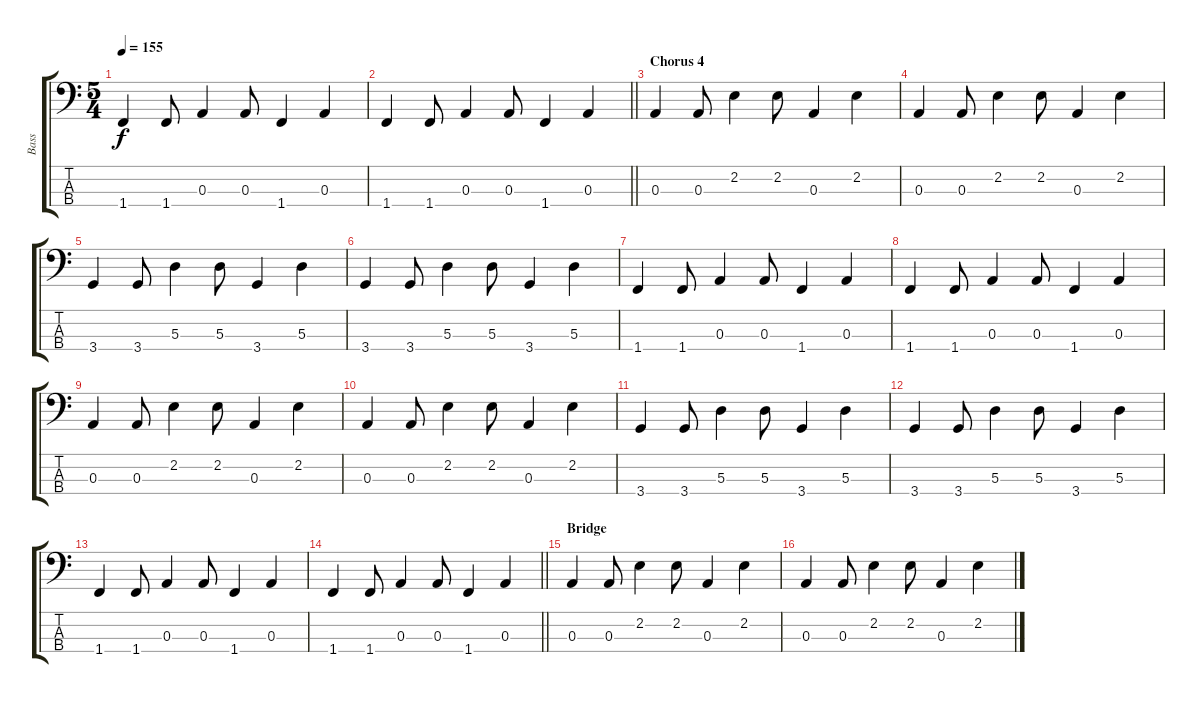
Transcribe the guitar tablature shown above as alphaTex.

\track ("Bass" "Bass") {instrument electricbassfinger}
\staff {score tabs}
\tuning (G2 D2 A1 E1) {hide}
\ts (5 4)
\tempo 155
\clef f4
\ks c
1.4.4{dy f} 1.4.8 0.3.4 0.3.8 1.4.4 0.3.4 |
\barLineRight lightlight
1.4.4 1.4.8 0.3.4 0.3.8 1.4.4 0.3.4 |
\section ("" "Chorus 4")
0.3.4 0.3.8 2.2.4 2.2.8 0.3.4 2.2.4 |
0.3.4 0.3.8 2.2.4 2.2.8 0.3.4 2.2.4 |
3.4.4 3.4.8 5.3.4 5.3.8 3.4.4 5.3.4 |
3.4.4 3.4.8 5.3.4 5.3.8 3.4.4 5.3.4 |
1.4.4 1.4.8 0.3.4 0.3.8 1.4.4 0.3.4 |
1.4.4 1.4.8 0.3.4 0.3.8 1.4.4 0.3.4 |
0.3.4 0.3.8 2.2.4 2.2.8 0.3.4 2.2.4 |
0.3.4 0.3.8 2.2.4 2.2.8 0.3.4 2.2.4 |
3.4.4 3.4.8 5.3.4 5.3.8 3.4.4 5.3.4 |
3.4.4 3.4.8 5.3.4 5.3.8 3.4.4 5.3.4 |
1.4.4 1.4.8 0.3.4 0.3.8 1.4.4 0.3.4 |
\barLineRight lightlight
1.4.4 1.4.8 0.3.4 0.3.8 1.4.4 0.3.4 |
\section ("" "Bridge")
0.3.4 0.3.8 2.2.4 2.2.8 0.3.4 2.2.4 |
0.3.4 0.3.8 2.2.4 2.2.8 0.3.4 2.2.4
